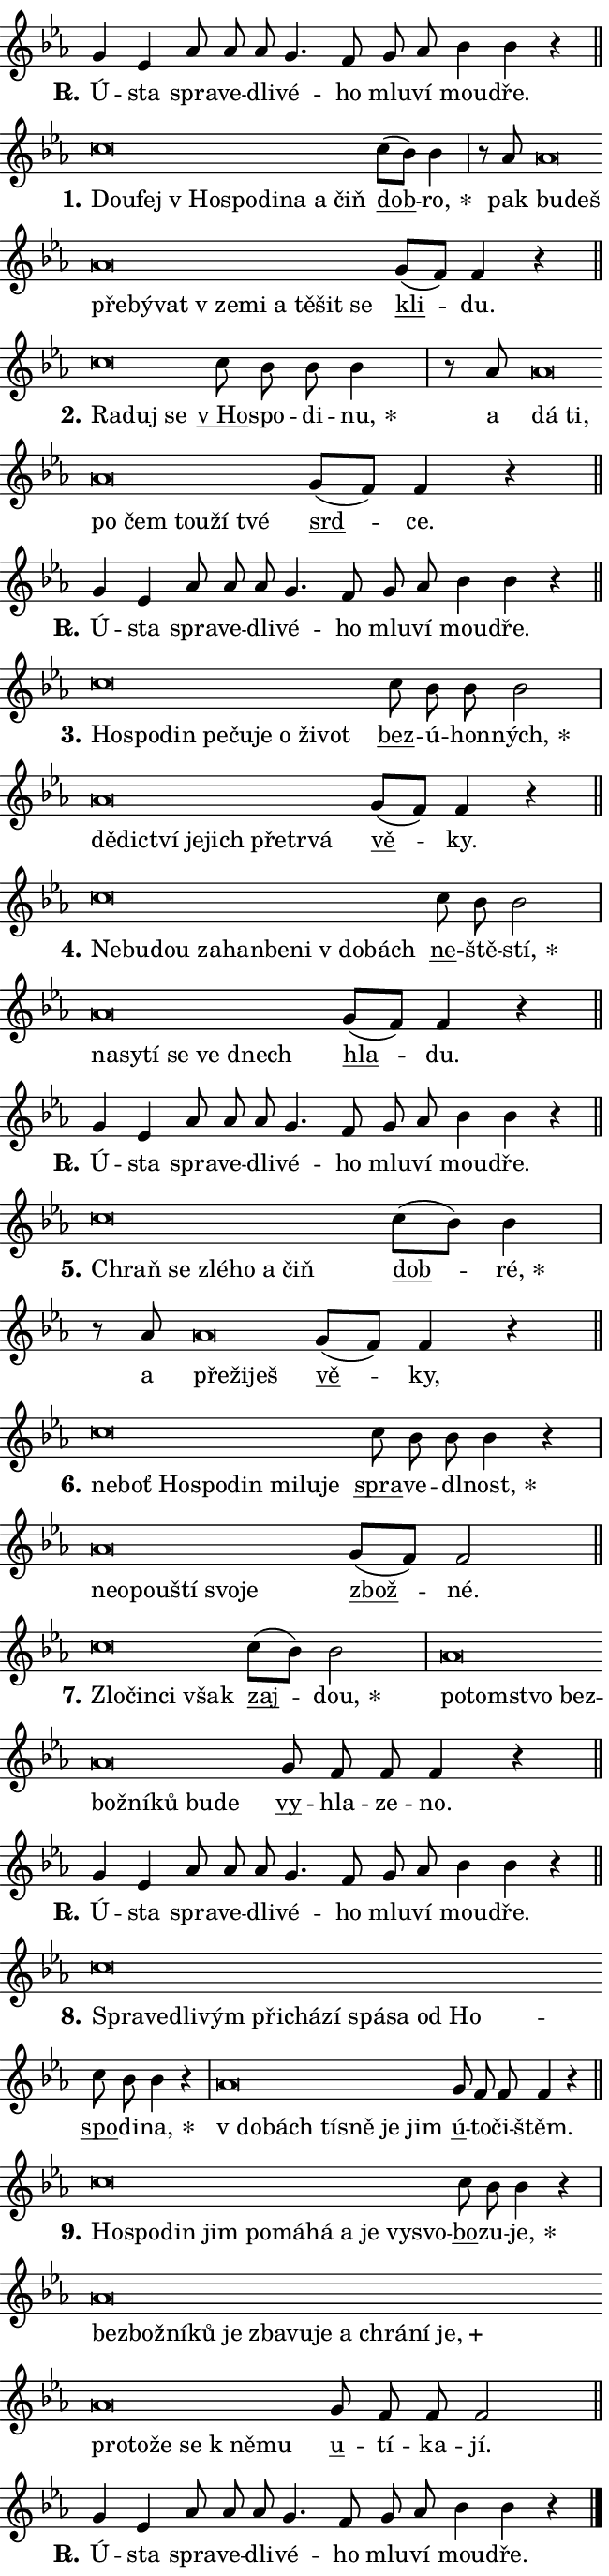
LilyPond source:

\version "2.24.0"
\header { tagline = "" }
\paper {
  indent = 0\cm
  top-margin = 0\cm
  right-margin = 0.13\cm % to fit lyric hyphens
  bottom-margin = 0\cm
  left-margin = 0\cm
  paper-width = 11\cm
  page-breaking = #ly:one-page-breaking
  system-system-spacing.basic-distance = #11
  score-system-spacing.basic-distance = #11
  ragged-last = ##f
}


%% Author: Thomas Morley
%% https://lists.gnu.org/archive/html/lilypond-user/2020-05/msg00002.html
#(define (line-position grob)
"Returns position of @var[grob} in current system:
   @code{'start}, if at first time-step
   @code{'end}, if at last time-step
   @code{'middle} otherwise
"
  (let* ((col (ly:item-get-column grob))
         (ln (ly:grob-object col 'left-neighbor))
         (rn (ly:grob-object col 'right-neighbor))
         (col-to-check-left (if (ly:grob? ln) ln col))
         (col-to-check-right (if (ly:grob? rn) rn col))
         (break-dir-left
           (and
             (ly:grob-property col-to-check-left 'non-musical #f)
             (ly:item-break-dir col-to-check-left)))
         (break-dir-right
           (and
             (ly:grob-property col-to-check-right 'non-musical #f)
             (ly:item-break-dir col-to-check-right))))
        (cond ((eqv? 1 break-dir-left) 'start)
              ((eqv? -1 break-dir-right) 'end)
              (else 'middle))))

#(define (tranparent-at-line-position vctor)
  (lambda (grob)
  "Relying on @code{line-position} select the relevant enry from @var{vctor}.
Used to determine transparency,"
    (case (line-position grob)
      ((end) (not (vector-ref vctor 0)))
      ((middle) (not (vector-ref vctor 1)))
      ((start) (not (vector-ref vctor 2))))))

noteHeadBreakVisibility =
#(define-music-function (break-visibility)(vector?)
"Makes @code{NoteHead}s transparent relying on @var{break-visibility}"
#{
  \override NoteHead.transparent =
    #(tranparent-at-line-position break-visibility)
#})

#(define delete-ledgers-for-transparent-note-heads
  (lambda (grob)
    "Reads whether a @code{NoteHead} is transparent.
If so this @code{NoteHead} is removed from @code{'note-heads} from
@var{grob}, which is supposed to be @code{LedgerLineSpanner}.
As a result ledgers are not printed for this @code{NoteHead}"
    (let* ((nhds-array (ly:grob-object grob 'note-heads))
           (nhds-list
             (if (ly:grob-array? nhds-array)
                 (ly:grob-array->list nhds-array)
                 '()))
           ;; Relies on the transparent-property being done before
           ;; Staff.LedgerLineSpanner.after-line-breaking is executed.
           ;; This is fragile ...
           (to-keep
             (remove
               (lambda (nhd)
                 (ly:grob-property nhd 'transparent #f))
               nhds-list)))
      ;; TODO find a better method to iterate over grob-arrays, similiar
      ;; to filter/remove etc for lists
      ;; For now rebuilt from scratch
      (set! (ly:grob-object grob 'note-heads)  '())
      (for-each
        (lambda (nhd)
          (ly:pointer-group-interface::add-grob grob 'note-heads nhd))
        to-keep))))

squashNotes = {
  \override NoteHead.X-extent = #'(-0.2 . 0.2)
  \override NoteHead.Y-extent = #'(-0.75 . 0)
  \override NoteHead.stencil =
    #(lambda (grob)
       (let ((pos (ly:grob-property grob 'staff-position)))
         (begin
           (if (< pos -7) (display "ERROR: Lower brevis then expected\n") (display ""))
           (if (<= pos -6) ly:text-interface::print ly:note-head::print))))
}
unSquashNotes = {
  \revert NoteHead.X-extent
  \revert NoteHead.Y-extent
  \revert NoteHead.stencil
}

hideNotes = \noteHeadBreakVisibility #begin-of-line-visible
unHideNotes = \noteHeadBreakVisibility #all-visible

% work-around for resetting accidentals
% https://lilypond.org/doc/v2.23/Documentation/notation/displaying-rhythms#unmetered-music
cadenzaMeasure = {
  \cadenzaOff
  \partial 1024 s1024
  \cadenzaOn
}

#(define-markup-command (accent layout props text) (markup?)
  "Underline accented syllable"
  (interpret-markup layout props
    #{\markup \override #'(offset . 4.3) \underline { #text }#}))

responsum = \markup \concat {
  "R" \hspace #-1.05 \path #0.1 #'((moveto 0 0.07) (lineto 0.9 0.8)) \hspace #0.05 "."
}

spaceSize = #0.6828661417322834 % exact space size for TeX Gyre Schola

\layout {
  \context {
    \Staff
    \remove "Time_signature_engraver"
    \override LedgerLineSpanner.after-line-breaking = #delete-ledgers-for-transparent-note-heads
  }
  \context {
    \Lyrics {
      \override LyricSpace.minimum-distance = \spaceSize
      \override LyricText.font-name = #"TeX Gyre Schola"
      \override LyricText.font-size = 1
      \override StanzaNumber.font-name = #"TeX Gyre Schola Bold"
      \override StanzaNumber.font-size = 1
    }
  }
  \context {
    \Score 
    \override NoteHead.text =
      #(lambda (grob) 
        (let ((pos (ly:grob-property grob 'staff-position)))
          #{\markup {
            \combine
              \halign #-0.55 \raise #(if (= pos -6) 0 0.5) \override #'(thickness . 2) \draw-line #'(3.2 . 0)
              \musicglyph "noteheads.sM1"
          }#}))
  }
}

% magnetic-lyrics.ily
%
%   written by
%     Jean Abou Samra <jean@abou-samra.fr>
%     Werner Lemberg <wl@gnu.org>
%
%   adapted by
%     Jiri Hon <jiri.hon@gmail.com>
%
% Version 2022-Apr-15

% https://www.mail-archive.com/lilypond-user@gnu.org/msg149350.html

#(define (Left_hyphen_pointer_engraver context)
   "Collect syllable-hyphen-syllable occurrences in lyrics and store
them in properties.  This engraver only looks to the left.  For
example, if the lyrics input is @code{foo -- bar}, it does the
following.

@itemize @bullet
@item
Set the @code{text} property of the @code{LyricHyphen} grob between
@q{foo} and @q{bar} to @code{foo}.

@item
Set the @code{left-hyphen} property of the @code{LyricText} grob with
text @q{foo} to the @code{LyricHyphen} grob between @q{foo} and
@q{bar}.
@end itemize

Use this auxiliary engraver in combination with the
@code{lyric-@/text::@/apply-@/magnetic-@/offset!} hook."
   (let ((hyphen #f)
         (text #f))
     (make-engraver
      (acknowledgers
       ((lyric-syllable-interface engraver grob source-engraver)
        (set! text grob)))
      (end-acknowledgers
       ((lyric-hyphen-interface engraver grob source-engraver)
        ;(when (not (grob::has-interface grob 'lyric-space-interface))
          (set! hyphen grob)));)
      ((stop-translation-timestep engraver)
       (when (and text hyphen)
         (ly:grob-set-object! text 'left-hyphen hyphen))
       (set! text #f)
       (set! hyphen #f)))))

#(define (lyric-text::apply-magnetic-offset! grob)
   "If the space between two syllables is less than the value in
property @code{LyricText@/.details@/.squash-threshold}, move the right
syllable to the left so that it gets concatenated with the left
syllable.

Use this function as a hook for
@code{LyricText@/.after-@/line-@/breaking} if the
@code{Left_@/hyphen_@/pointer_@/engraver} is active."
   (let ((hyphen (ly:grob-object grob 'left-hyphen #f)))
     (when hyphen
       (let ((left-text (ly:spanner-bound hyphen LEFT)))
         (when (grob::has-interface left-text 'lyric-syllable-interface)
           (let* ((common (ly:grob-common-refpoint grob left-text X))
                  (this-x-ext (ly:grob-extent grob common X))
                  (left-x-ext
                   (begin
                     ;; Trigger magnetism for left-text.
                     (ly:grob-property left-text 'after-line-breaking)
                     (ly:grob-extent left-text common X)))
                  ;; `delta` is the gap width between two syllables.
                  (delta (- (interval-start this-x-ext)
                            (interval-end left-x-ext)))
                  (details (ly:grob-property grob 'details))
                  (threshold (assoc-get 'squash-threshold details 0.2)))
             (when (< delta threshold)
               (let* (;; We have to manipulate the input text so that
                      ;; ligatures crossing syllable boundaries are not
                      ;; disabled.  For languages based on the Latin
                      ;; script this is essentially a beautification.
                      ;; However, for non-Western scripts it can be a
                      ;; necessity.
                      (lt (ly:grob-property left-text 'text))
                      (rt (ly:grob-property grob 'text))
                      (is-space (grob::has-interface hyphen 'lyric-space-interface))
                      (space (if is-space " " ""))
                      (extra-delta (if is-space spaceSize 0))
                      ;; Append new syllable.
                      (ltrt-space (if (and (string? lt) (string? rt))
                                (string-append lt space rt)
                                (make-concat-markup (list lt space rt))))
                      ;; Right-align `ltrt` to the right side.
                      (ltrt-space-markup (grob-interpret-markup
                               grob
                               (make-translate-markup
                                (cons (interval-length this-x-ext) 0)
                                (make-right-align-markup ltrt-space)))))
                 (begin
                   ;; Don't print `left-text`.
                   (ly:grob-set-property! left-text 'stencil #f)
                   ;; Set text and stencil (which holds all collected
                   ;; syllables so far) and shift it to the left.
                   (ly:grob-set-property! grob 'text ltrt-space)
                   (ly:grob-set-property! grob 'stencil ltrt-space-markup)
                   (ly:grob-translate-axis! grob (- (- delta extra-delta)) X))))))))))


#(define (lyric-hyphen::displace-bounds-first grob)
   ;; Make very sure this callback isn't triggered too early.
   (let ((left (ly:spanner-bound grob LEFT))
         (right (ly:spanner-bound grob RIGHT)))
     (ly:grob-property left 'after-line-breaking)
     (ly:grob-property right 'after-line-breaking)
     (ly:lyric-hyphen::print grob)))

squashThreshold = #0.4

\layout {
  \context {
    \Lyrics
    \consists #Left_hyphen_pointer_engraver
    \override LyricText.after-line-breaking =
      #lyric-text::apply-magnetic-offset!
    \override LyricHyphen.stencil = #lyric-hyphen::displace-bounds-first
    \override LyricText.details.squash-threshold = \squashThreshold
    \override LyricHyphen.minimum-distance = 0
    \override LyricHyphen.minimum-length = \squashThreshold
  }
}

squashText = \override LyricText.details.squash-threshold = 9999
unSquashText = \override LyricText.details.squash-threshold = \squashThreshold

leftText = \override LyricText.self-alignment-X = #LEFT
unLeftText = \revert LyricText.self-alignment-X

starOffset = #(lambda (grob) 
                (let ((x_offset (ly:self-alignment-interface::aligned-on-x-parent grob)))
                  (if (= x_offset 0) 0 (+ x_offset 1.2))))

star = #(define-music-function (syllable)(string?)
"Append star separator at the end of a syllable"
#{
  \once \override LyricText.X-offset = #starOffset
  \lyricmode { \markup {
    #syllable
    \override #'((font-name . "TeX Gyre Schola Bold")) \hspace #0.2 \lower #0.65 \larger "*"
  } }
#})

starAccent = #(define-music-function (syllable)(string?)
"Append star separator at the end of a syllable and make accent"
#{
  \once \override LyricText.X-offset = #starOffset
  \lyricmode { \markup {
    \accent #syllable
    \override #'((font-name . "TeX Gyre Schola Bold")) \hspace #0.2 \lower #0.65 \larger "*"
  } }
#})

breath = #(define-music-function (syllable)(string?)
"Append breathing indicator at the end of a syllable"
#{
  \lyricmode { \markup { #syllable "+" } }
#})

optionalBreath = #(define-music-function (syllable)(string?)
"Append optional breathing indicator at the end of a syllable"
#{
  \lyricmode { \markup { #syllable "(+)" } }
#})


\score {
    <<
        \new Voice = "melody" { \cadenzaOn \key es \major \relative { g'4 es as8 as as \bar "" g4. f8 \bar "" g as bes4 bes r \cadenzaMeasure \bar "||" \break } }
        \new Lyrics \lyricsto "melody" { \lyricmode { \set stanza = \responsum
Ú -- sta spra -- ve -- dli -- vé -- ho mlu -- ví mou -- dře. } }
    >>
    \layout {}
}

\score {
    <<
        \new Voice = "melody" { \cadenzaOn \key es \major \relative { \squashNotes c''\breve*1/16 \hideNotes \breve*1/16 \bar "" \breve*1/16 \bar "" \breve*1/16 \bar "" \breve*1/16 \bar "" \breve*1/16 \bar "" \breve*1/16 \breve*1/16 \bar "" \unHideNotes \unSquashNotes \bar "" c8[( bes)] bes4 \cadenzaMeasure \bar "|" r8 as8 \squashNotes as\breve*1/16 \hideNotes \breve*1/16 \bar "" \breve*1/16 \bar "" \breve*1/16 \bar "" \breve*1/16 \bar "" \breve*1/16 \bar "" \breve*1/16 \bar "" \breve*1/16 \bar "" \breve*1/16 \bar "" \breve*1/16 \breve*1/16 \bar "" \unHideNotes \unSquashNotes \bar "" g8[( f)] f4 r \cadenzaMeasure \bar "||" \break } }
        \new Lyrics \lyricsto "melody" { \lyricmode { \set stanza = "1."
\leftText Dou -- \squashText fej "v Ho" -- spo -- di -- na a čiň \unLeftText \unSquashText \markup \accent dob -- \star ro, pak \leftText bu -- \squashText deš pře -- bý -- vat "v ze" -- mi a tě -- šit se \unLeftText \unSquashText \markup \accent kli -- du. } }
    >>
    \layout {}
}

\score {
    <<
        \new Voice = "melody" { \cadenzaOn \key es \major \relative { \squashNotes c''\breve*1/16 \hideNotes \breve*1/16 \breve*1/16 \bar "" \unHideNotes \unSquashNotes \bar "" c8 bes bes bes4 \cadenzaMeasure \bar "|" r8 as8 \squashNotes as\breve*1/16 \hideNotes \breve*1/16 \bar "" \breve*1/16 \bar "" \breve*1/16 \bar "" \breve*1/16 \bar "" \breve*1/16 \breve*1/16 \bar "" \unHideNotes \unSquashNotes \bar "" g8[( f)] f4 r \cadenzaMeasure \bar "||" \break } }
        \new Lyrics \lyricsto "melody" { \lyricmode { \set stanza = "2."
\leftText Ra -- \squashText duj se \unLeftText \unSquashText \markup \accent "v Ho" -- spo -- di -- \star nu, a \leftText dá \squashText ti, po čem tou -- ží tvé \unLeftText \unSquashText \markup \accent srd -- ce. } }
    >>
    \layout {}
}

\score {
    <<
        \new Voice = "melody" { \cadenzaOn \key es \major \relative { g'4 es as8 as as \bar "" g4. f8 \bar "" g as bes4 bes r \cadenzaMeasure \bar "||" \break } }
        \new Lyrics \lyricsto "melody" { \lyricmode { \set stanza = \responsum
Ú -- sta spra -- ve -- dli -- vé -- ho mlu -- ví mou -- dře. } }
    >>
    \layout {}
}

\score {
    <<
        \new Voice = "melody" { \cadenzaOn \key es \major \relative { \squashNotes c''\breve*1/16 \hideNotes \breve*1/16 \bar "" \breve*1/16 \bar "" \breve*1/16 \bar "" \breve*1/16 \bar "" \breve*1/16 \bar "" \breve*1/16 \bar "" \breve*1/16 \breve*1/16 \bar "" \unHideNotes \unSquashNotes \bar "" c8 bes bes bes2 \cadenzaMeasure \bar "|" \squashNotes as\breve*1/16 \hideNotes \breve*1/16 \bar "" \breve*1/16 \bar "" \breve*1/16 \bar "" \breve*1/16 \bar "" \breve*1/16 \bar "" \breve*1/16 \breve*1/16 \bar "" \unHideNotes \unSquashNotes \bar "" g8[( f)] f4 r \cadenzaMeasure \bar "||" \break } }
        \new Lyrics \lyricsto "melody" { \lyricmode { \set stanza = "3."
\leftText Ho -- \squashText spo -- din pe -- ču -- je o ži -- vot \unLeftText \unSquashText \markup \accent bez -- ú -- hon -- \star ných, \leftText dě -- \squashText dic -- tví je -- jich pře -- tr -- vá \unLeftText \unSquashText \markup \accent vě -- ky. } }
    >>
    \layout {}
}

\score {
    <<
        \new Voice = "melody" { \cadenzaOn \key es \major \relative { \squashNotes c''\breve*1/16 \hideNotes \breve*1/16 \bar "" \breve*1/16 \bar "" \breve*1/16 \bar "" \breve*1/16 \bar "" \breve*1/16 \bar "" \breve*1/16 \bar "" \breve*1/16 \breve*1/16 \bar "" \unHideNotes \unSquashNotes \bar "" c8 bes bes2 \cadenzaMeasure \bar "|" \squashNotes as\breve*1/16 \hideNotes \breve*1/16 \bar "" \breve*1/16 \bar "" \breve*1/16 \bar "" \breve*1/16 \breve*1/16 \bar "" \unHideNotes \unSquashNotes \bar "" g8[( f)] f4 r \cadenzaMeasure \bar "||" \break } }
        \new Lyrics \lyricsto "melody" { \lyricmode { \set stanza = "4."
\leftText Ne -- \squashText bu -- dou za -- han -- be -- ni "v do" -- bách \unLeftText \unSquashText \markup \accent ne -- ště -- \star stí, \leftText na -- \squashText sy -- tí se ve dnech \unLeftText \unSquashText \markup \accent hla -- du. } }
    >>
    \layout {}
}

\score {
    <<
        \new Voice = "melody" { \cadenzaOn \key es \major \relative { g'4 es as8 as as \bar "" g4. f8 \bar "" g as bes4 bes r \cadenzaMeasure \bar "||" \break } }
        \new Lyrics \lyricsto "melody" { \lyricmode { \set stanza = \responsum
Ú -- sta spra -- ve -- dli -- vé -- ho mlu -- ví mou -- dře. } }
    >>
    \layout {}
}

\score {
    <<
        \new Voice = "melody" { \cadenzaOn \key es \major \relative { \squashNotes c''\breve*1/16 \hideNotes \breve*1/16 \bar "" \breve*1/16 \bar "" \breve*1/16 \bar "" \breve*1/16 \breve*1/16 \bar "" \unHideNotes \unSquashNotes \bar "" c8[( bes)] bes4 \cadenzaMeasure \bar "|" r8 as8 \squashNotes as\breve*1/16 \hideNotes \breve*1/16 \breve*1/16 \bar "" \unHideNotes \unSquashNotes \bar "" g8[( f)] f4 r \cadenzaMeasure \bar "||" \break } }
        \new Lyrics \lyricsto "melody" { \lyricmode { \set stanza = "5."
\leftText Chraň \squashText se zlé -- ho a čiň \unLeftText \unSquashText \markup \accent dob -- \star ré, a \leftText pře -- \squashText ži -- ješ \unLeftText \unSquashText \markup \accent vě -- ky, } }
    >>
    \layout {}
}

\score {
    <<
        \new Voice = "melody" { \cadenzaOn \key es \major \relative { \squashNotes c''\breve*1/16 \hideNotes \breve*1/16 \bar "" \breve*1/16 \bar "" \breve*1/16 \bar "" \breve*1/16 \bar "" \breve*1/16 \bar "" \breve*1/16 \breve*1/16 \bar "" \unHideNotes \unSquashNotes \bar "" c8 bes bes bes4 r \cadenzaMeasure \bar "|" \squashNotes as\breve*1/16 \hideNotes \breve*1/16 \bar "" \breve*1/16 \bar "" \breve*1/16 \bar "" \breve*1/16 \breve*1/16 \bar "" \unHideNotes \unSquashNotes \bar "" g8[( f)] f2 \cadenzaMeasure \bar "||" \break } }
        \new Lyrics \lyricsto "melody" { \lyricmode { \set stanza = "6."
\leftText ne -- \squashText boť Ho -- spo -- din mi -- lu -- je \unLeftText \unSquashText \markup \accent spra -- ve -- dl -- \star nost, \leftText ne -- \squashText o -- pou -- ští svo -- je \unLeftText \unSquashText \markup \accent zbož -- né. } }
    >>
    \layout {}
}

\score {
    <<
        \new Voice = "melody" { \cadenzaOn \key es \major \relative { \squashNotes c''\breve*1/16 \hideNotes \breve*1/16 \bar "" \breve*1/16 \breve*1/16 \bar "" \unHideNotes \unSquashNotes \bar "" c8[( bes)] bes2 \cadenzaMeasure \bar "|" \squashNotes as\breve*1/16 \hideNotes \breve*1/16 \bar "" \breve*1/16 \bar "" \breve*1/16 \bar "" \breve*1/16 \bar "" \breve*1/16 \bar "" \breve*1/16 \bar "" \breve*1/16 \breve*1/16 \bar "" \unHideNotes \unSquashNotes \bar "" g8 f f f4 r \cadenzaMeasure \bar "||" \break } }
        \new Lyrics \lyricsto "melody" { \lyricmode { \set stanza = "7."
\leftText Zlo -- \squashText čin -- ci však \unLeftText \unSquashText \markup \accent zaj -- \star dou, \leftText po -- \squashText tom -- stvo bez -- bož -- ní -- ků bu -- de \unLeftText \unSquashText \markup \accent vy -- hla -- ze -- no. } }
    >>
    \layout {}
}

\score {
    <<
        \new Voice = "melody" { \cadenzaOn \key es \major \relative { g'4 es as8 as as \bar "" g4. f8 \bar "" g as bes4 bes r \cadenzaMeasure \bar "||" \break } }
        \new Lyrics \lyricsto "melody" { \lyricmode { \set stanza = \responsum
Ú -- sta spra -- ve -- dli -- vé -- ho mlu -- ví mou -- dře. } }
    >>
    \layout {}
}

\score {
    <<
        \new Voice = "melody" { \cadenzaOn \key es \major \relative { \squashNotes c''\breve*1/16 \hideNotes \breve*1/16 \bar "" \breve*1/16 \bar "" \breve*1/16 \bar "" \breve*1/16 \bar "" \breve*1/16 \bar "" \breve*1/16 \bar "" \breve*1/16 \bar "" \breve*1/16 \bar "" \breve*1/16 \breve*1/16 \bar "" \unHideNotes \unSquashNotes \bar "" c8 bes bes4 r \cadenzaMeasure \bar "|" \squashNotes as\breve*1/16 \hideNotes \breve*1/16 \bar "" \breve*1/16 \bar "" \breve*1/16 \bar "" \breve*1/16 \breve*1/16 \bar "" \unHideNotes \unSquashNotes \bar "" g8 f f f4 r \cadenzaMeasure \bar "||" \break } }
        \new Lyrics \lyricsto "melody" { \lyricmode { \set stanza = "8."
\leftText Spra -- \squashText ve -- dli -- vým při -- chá -- zí spá -- sa od Ho -- \unLeftText \unSquashText \markup \accent spo -- di -- \star na, \leftText "v do" -- \squashText bách tí -- sně je jim \unLeftText \unSquashText \markup \accent ú -- to -- či -- štěm. } }
    >>
    \layout {}
}

\score {
    <<
        \new Voice = "melody" { \cadenzaOn \key es \major \relative { \squashNotes c''\breve*1/16 \hideNotes \breve*1/16 \bar "" \breve*1/16 \bar "" \breve*1/16 \bar "" \breve*1/16 \bar "" \breve*1/16 \bar "" \breve*1/16 \bar "" \breve*1/16 \bar "" \breve*1/16 \bar "" \breve*1/16 \breve*1/16 \bar "" \unHideNotes \unSquashNotes \bar "" c8 bes bes4 r \cadenzaMeasure \bar "|" \squashNotes as\breve*1/16 \hideNotes \breve*1/16 \bar "" \breve*1/16 \bar "" \breve*1/16 \bar "" \breve*1/16 \bar "" \breve*1/16 \bar "" \breve*1/16 \bar "" \breve*1/16 \bar "" \breve*1/16 \bar "" \breve*1/16 \bar "" \breve*1/16 \bar "" \breve*1/16 \bar "" \breve*1/16 \bar "" \breve*1/16 \bar "" \breve*1/16 \bar "" \breve*1/16 \bar "" \breve*1/16 \breve*1/16 \bar "" \unHideNotes \unSquashNotes \bar "" g8 f f f2 \cadenzaMeasure \bar "||" \break } }
        \new Lyrics \lyricsto "melody" { \lyricmode { \set stanza = "9."
\leftText Ho -- \squashText spo -- din jim po -- má -- há a je vy -- svo -- \unLeftText \unSquashText \markup \accent bo -- zu -- \star je, \leftText bez -- \squashText bož -- ní -- ků je zba -- vu -- je a chrá -- ní \breath "je," pro -- to -- že se "k ně" -- mu \unLeftText \unSquashText \markup \accent u -- tí -- ka -- jí. } }
    >>
    \layout {}
}

\score {
    <<
        \new Voice = "melody" { \cadenzaOn \key es \major \relative { g'4 es as8 as as \bar "" g4. f8 \bar "" g as bes4 bes r \cadenzaMeasure \bar "||" \break } \bar "|." }
        \new Lyrics \lyricsto "melody" { \lyricmode { \set stanza = \responsum
Ú -- sta spra -- ve -- dli -- vé -- ho mlu -- ví mou -- dře. } }
    >>
    \layout {}
}
